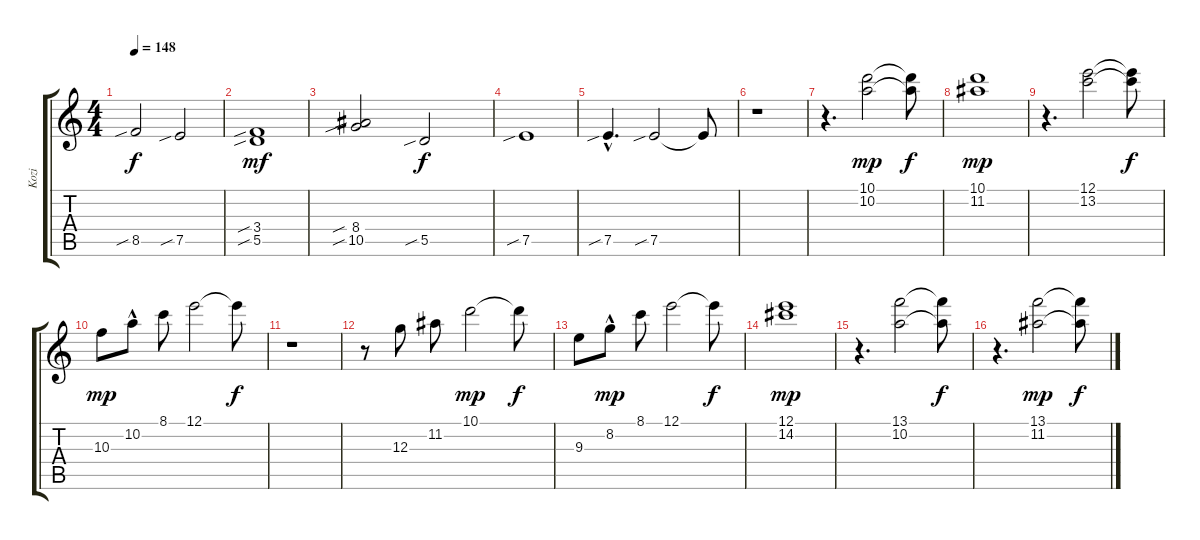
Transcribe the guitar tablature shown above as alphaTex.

\track ("Kozi" "Kozi") {instrument overdrivenguitar}
\staff {score tabs}
\tuning (E4 B3 G3 D3 A2 E2) {hide}
\ts (4 4)
\tempo 148
\clef g2
\ks c
8.5{sib}.2{dy f} 7.5{sib}.2 |
(3.4{sib} 5.5{sib}).1{dy mf} |
(8.4{sib} 10.5{sib}).2 5.5{sib}.2{dy f} |
7.5{sib}.1 |
7.5{sib hac}.4{d} 7.5{sib}.2 7.5{t}.8 |
r.1 |
r.4{d volume 12 instrument electricguitarclean} (10.1 10.2).2{dy mp} (10.1{t} 10.2{t}).8{dy f} |
(10.1 11.2).1{dy mp} |
r.4{d} (12.1 13.2).2 (12.1{t} 13.2{t}).8{dy f} |
10.3.8{dy mp} 10.2{hac}.8 8.1.8 12.1.2 12.1{t}.8{dy f} |
r.1 |
r.8 12.3.8 11.2.8 10.1.2{dy mp} 10.1{t}.8{dy f} |
9.3.8 8.2{hac}.8{dy mp} 8.1.8 12.1.2 12.1{t}.8{dy f} |
(12.1 14.2).1{dy mp} |
r.4{d} (13.1 10.2).2 (13.1{t} 10.2{t}).8{dy f} |
r.4{d} (13.1 11.2).2{dy mp} (13.1{t} 11.2{t}).8{dy f}
